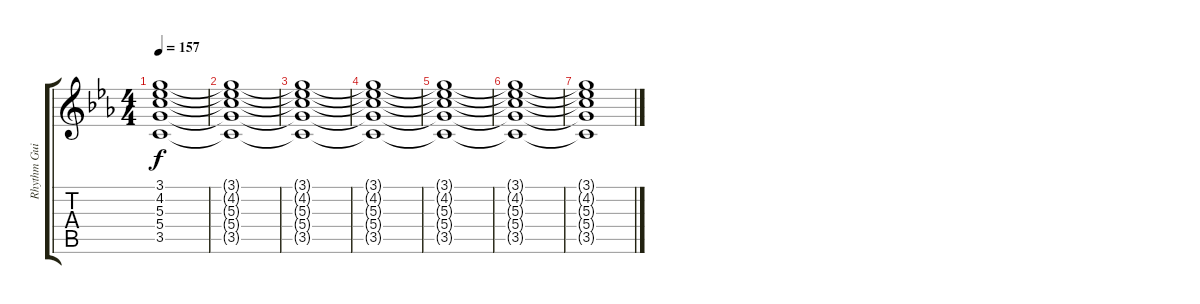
\track ("Rhythm Guitar" "Rhythm Gui") {instrument overdrivenguitar}
\staff {score tabs}
\tuning (E4 B3 G3 D3 A2 E2) {hide}
\ts (4 4)
\tempo 157
\clef g2
\ks eb
(3.1{t} 4.2{t} 5.3{t} 5.4{t} 3.5{t}).1{dy f} |
(3.1{t} 4.2{t} 5.3{t} 5.4{t} 3.5{t}).1 |
(3.1{t} 4.2{t} 5.3{t} 5.4{t} 3.5{t}).1{volume 0} |
(3.1{t} 4.2{t} 5.3{t} 5.4{t} 3.5{t}).1 |
(3.1{t} 4.2{t} 5.3{t} 5.4{t} 3.5{t}).1 |
(3.1{t} 4.2{t} 5.3{t} 5.4{t} 3.5{t}).1 |
(3.1{t} 4.2{t} 5.3{t} 5.4{t} 3.5{t}).1
